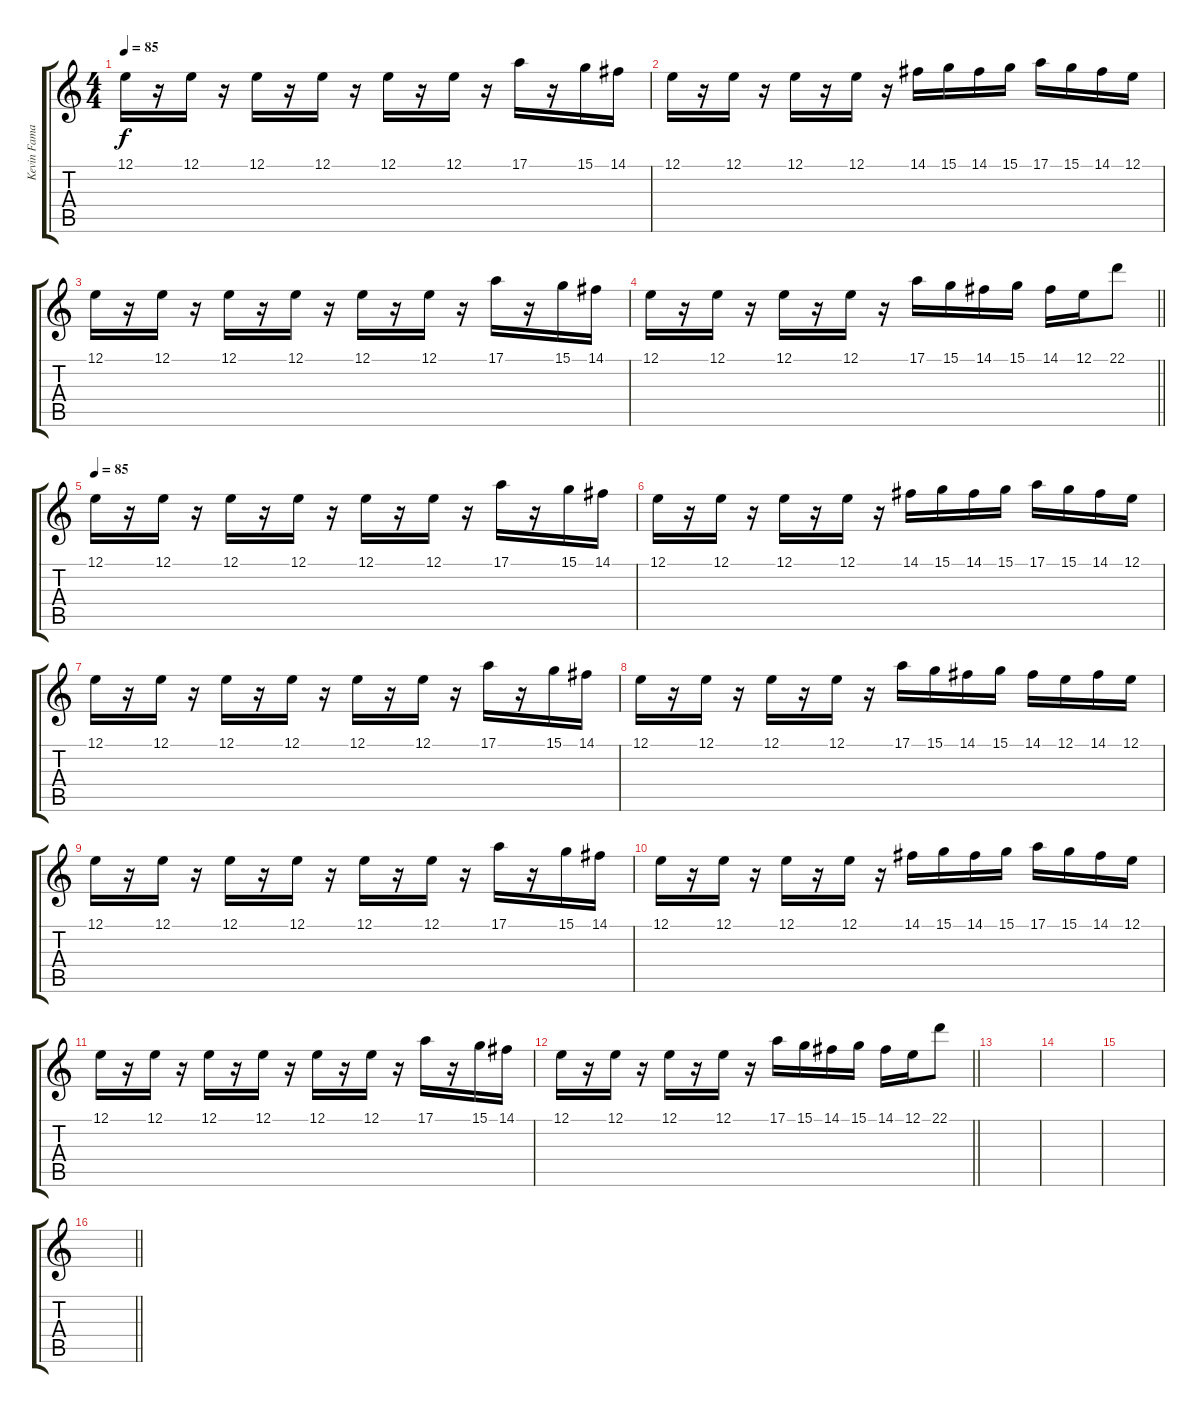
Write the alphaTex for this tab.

\track ("Kevin Famarin (Keyboards)" "Kevin Fama") {instrument stringensemble1}
\staff {score tabs}
\tuning (E4 B3 G3 D3 A2 E2) {hide}
\ts (4 4)
\tempo 85
\clef g2
\ks c
12.1.16{dy f} r.16 12.1.16 r.16 12.1.16 r.16 12.1.16 r.16 12.1.16 r.16 12.1.16 r.16 17.1.16 r.16 15.1.16 14.1.16 |
12.1.16 r.16 12.1.16 r.16 12.1.16 r.16 12.1.16 r.16 14.1.16 15.1.16 14.1.16 15.1.16 17.1.16 15.1.16 14.1.16 12.1.16 |
12.1.16 r.16 12.1.16 r.16 12.1.16 r.16 12.1.16 r.16 12.1.16 r.16 12.1.16 r.16 17.1.16 r.16 15.1.16 14.1.16 |
\barLineRight lightlight
12.1.16 r.16 12.1.16 r.16 12.1.16 r.16 12.1.16 r.16 17.1.16 15.1.16 14.1.16 15.1.16 14.1.16 12.1.16 22.1.8 |
\tempo 85
12.1.16 r.16 12.1.16 r.16 12.1.16 r.16 12.1.16 r.16 12.1.16 r.16 12.1.16 r.16 17.1.16 r.16 15.1.16 14.1.16 |
12.1.16 r.16 12.1.16 r.16 12.1.16 r.16 12.1.16 r.16 14.1.16 15.1.16 14.1.16 15.1.16 17.1.16 15.1.16 14.1.16 12.1.16 |
12.1.16 r.16 12.1.16 r.16 12.1.16 r.16 12.1.16 r.16 12.1.16 r.16 12.1.16 r.16 17.1.16 r.16 15.1.16 14.1.16 |
12.1.16 r.16 12.1.16 r.16 12.1.16 r.16 12.1.16 r.16 17.1.16 15.1.16 14.1.16 15.1.16 14.1.16 12.1.16 14.1.16 12.1.16 |
12.1.16 r.16 12.1.16 r.16 12.1.16 r.16 12.1.16 r.16 12.1.16 r.16 12.1.16 r.16 17.1.16 r.16 15.1.16 14.1.16 |
12.1.16 r.16 12.1.16 r.16 12.1.16 r.16 12.1.16 r.16 14.1.16 15.1.16 14.1.16 15.1.16 17.1.16 15.1.16 14.1.16 12.1.16 |
12.1.16 r.16 12.1.16 r.16 12.1.16 r.16 12.1.16 r.16 12.1.16 r.16 12.1.16 r.16 17.1.16 r.16 15.1.16 14.1.16 |
\barLineRight lightlight
12.1.16 r.16 12.1.16 r.16 12.1.16 r.16 12.1.16 r.16 17.1.16 15.1.16 14.1.16 15.1.16 14.1.16 12.1.16 22.1.8 |
|
|
|
\barLineRight lightlight
